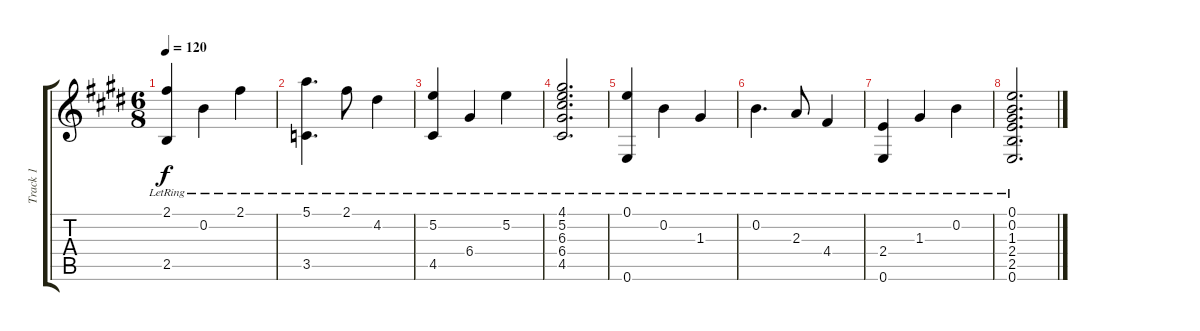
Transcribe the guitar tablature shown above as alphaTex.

\track ("Track 1" "Track 1") {instrument acousticguitarnylon}
\staff {score tabs}
\tuning (E4 B3 G3 D3 A2 E2) {hide}
\ts (6 8)
\tempo 120
\clef g2
\ks e
(2.1{lr} 2.5{lr}).4{dy f} 0.2{lr}.4 2.1{lr}.4 |
(5.1{lr} 3.5{lr}).4{d} 2.1{lr}.8 4.2{lr}.4 |
(5.2{lr} 4.5{lr}).4 6.4{lr}.4 5.2{lr}.4 |
(4.1{lr} 5.2{lr} 6.3{lr} 6.4{lr} 4.5{lr}).2{d} |
(0.1{lr} 0.6{lr}).4 0.2{lr}.4 1.3{lr}.4 |
0.2{lr}.4{d} 2.3{lr}.8 4.4{lr}.4 |
(2.4{lr} 0.6{lr}).4 1.3{lr}.4 0.2{lr}.4 |
(0.1{lr} 0.2{lr} 1.3{lr} 2.4{lr} 2.5{lr} 0.6{lr}).2{d}
